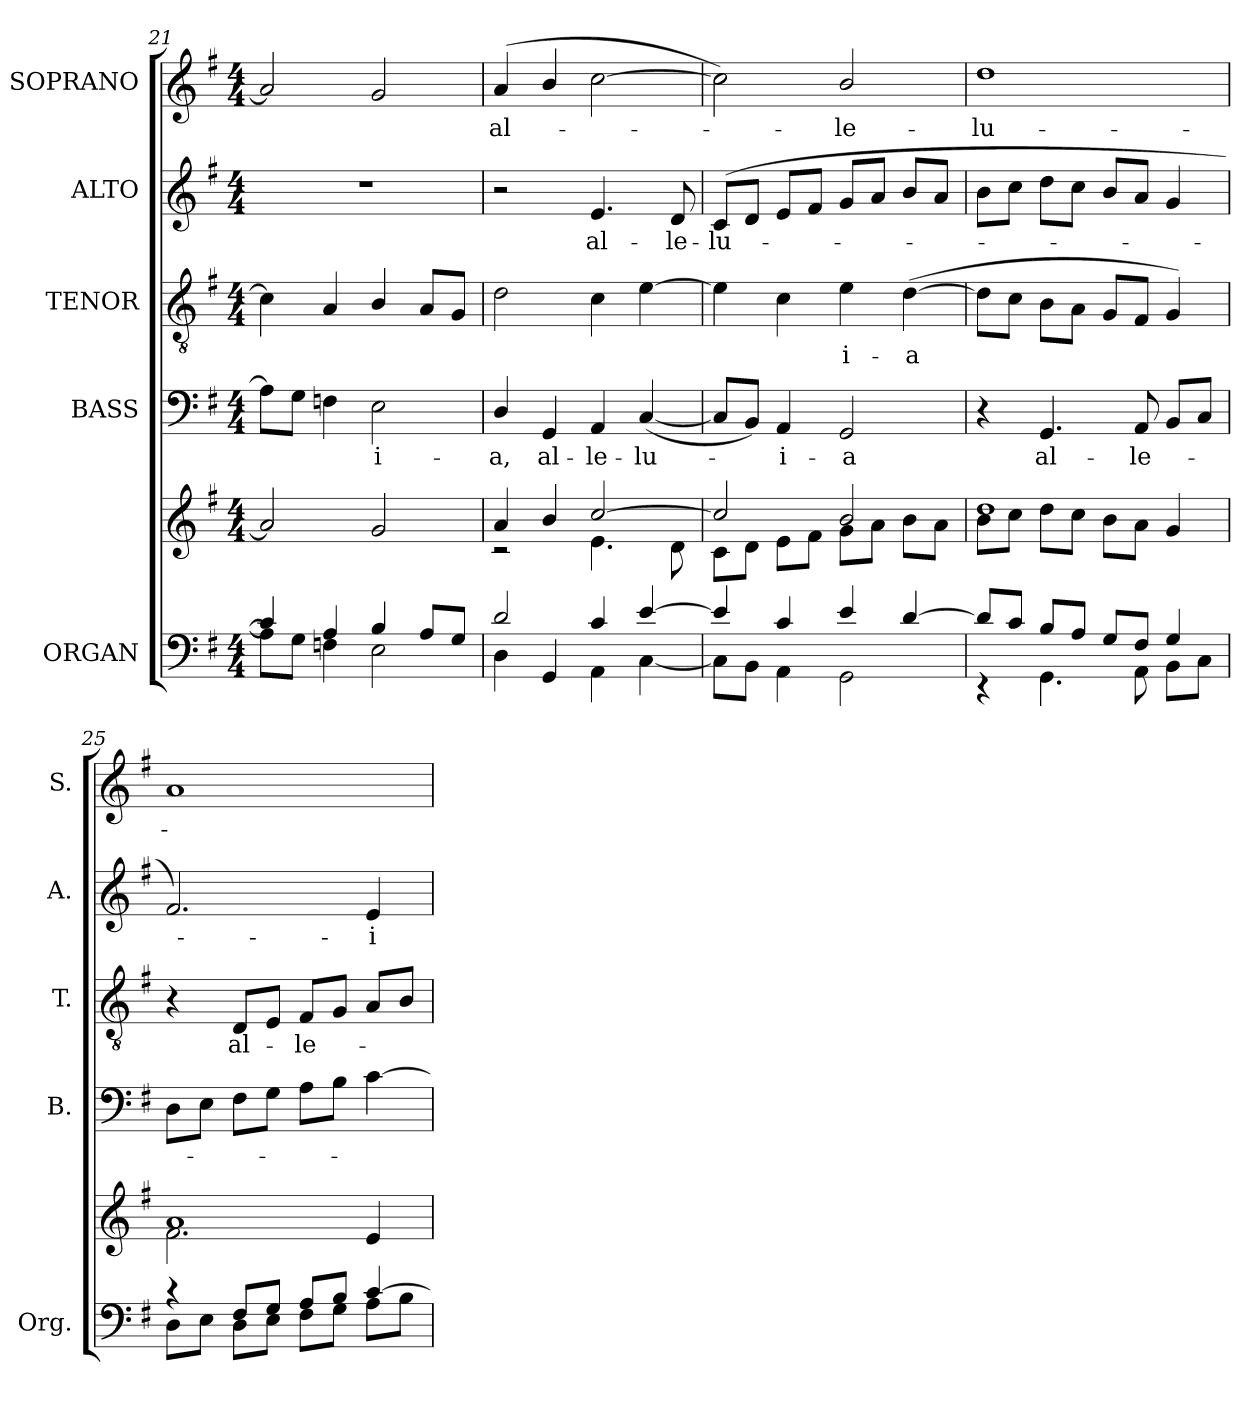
**kern	**kern	**kern	**text	**kern	**text	**kern	**text	**kern	**text
*part5	*part5	*part4	*part4	*part3	*part3	*part2	*part2	*part1	*part1
*staff6	*staff5	*staff4	*staff4	*staff3	*staff3	*staff2	*staff2	*staff1	*staff1
*I"ORGAN	*	*I"BASS	*	*I"TENOR	*	*I"ALTO	*	*I"SOPRANO	*
*I'Org.	*	*I'B.	*	*I'T.	*	*I'A.	*	*I'S.	*
*clefF4	*clefG2	*clefF4	*	*clefGv2	*	*clefG2	*	*clefG2	*
*	*	*	*	*ITrd7c12	*	*	*	*	*
*k[f#]	*k[f#]	*k[f#]	*	*k[f#]	*	*k[f#]	*	*k[f#]	*
*G:	*G:	*G:	*	*G:	*	*G:	*	*G:	*
*M4/4	*M4/4	*M4/4	*	*M4/4	*	*M4/4	*	*M4/4	*
=21	=21	=21	=21	=21	=21	=21	=21	=21	=21
*^	*	*	*	*	*	*	*	*	*
4ci/]	8Ai\L]	2ai/]	8Ai\L]	.	4Ci\]	.	1r	.	2ai/]	.
.	8Gi\J	.	8Gi\J	.	.	.	.	.	.	.
4Ai/	4Fni\	.	4Fni\	.	4AAi/	.	.	.	.	.
!	!	!	!	!LO:LY:b:color=#000000	!	!	!	!	!	!
4Bi/	2Ei\	2gi/	2Ei\	-i-	4BBi/	.	.	.	2gi/	.
8Ai/L	.	.	.	.	8AAi/L	.	.	.	.	.
8Gi/J	.	.	.	.	8GGi/J	.	.	.	.	.
!!LO:PB:g=z
=22	=22	=22	=22	=22	=22	=22	=22	=22	=22	=22
*	*	*^	*	*	*	*	*	*	*	*
!	!	!	!	!	!LO:LY:b:color=#000000	!	!	!	!	!	!
!	!	!	!	!	!	!	!	!	!	!	!LO:LY:b:color=#000000
2di/	4Di\	4ai/	2r	4Di/	-a,	2Di\	.	2r	.	(4ai/	al-
!	!	!	!	!	!LO:LY:b:color=#000000	!	!	!	!	!	!
.	4GGi/	4bi/	.	4GGi/	al-	.	.	.	.	4bi/	.
!	!	!	!	!	!LO:LY:b:color=#000000	!	!	!	!	!	!
!	!	!	!	!	!	!	!	!	!LO:LY:b:color=#000000	!	!
4ci/	4AAi\	[2cci/	4.ei\	4AAi/	-le-	4Ci\	.	4.ei/	al-	[2cci\	.
!	!	!	!	!	!LO:LY:b:color=#000000	!	!	!	!	!	!
[4ei/	[4Ci\	.	.	([4Ci/	-lu-	[4Ei\	.	.	.	.	.
!	!	!	!	!	!	!	!	!	!LO:LY:b:color=#000000	!	!
.	.	.	8di\	.	.	.	.	8di/	-le-	.	.
=23	=23	=23	=23	=23	=23	=23	=23	=23	=23	=23	=23
!	!	!	!	!	!	!	!	!	!LO:LY:b:color=#000000	!	!
4ei/]	8Ci\L]	2cci/]	8ci\L	8Ci/L]	.	4Ei\]	.	(8ci/L	-lu-	2cci\])	.
.	8BBi\J	.	8di\J	8BBi/J)	.	.	.	8di/J	.	.	.
!	!	!	!	!	!LO:LY:b:color=#000000	!	!	!	!	!	!
4ci/	4AAi\	.	8ei\L	4AAi/	-i-	4Ci\	.	8ei/L	.	.	.
.	.	.	8f#i\J	.	.	.	.	8f#i/J	.	.	.
!	!	!	!	!	!LO:LY:b:color=#000000	!	!	!	!	!	!
!	!	!	!	!	!	!	!LO:LY:b:color=#000000	!	!	!	!
!	!	!	!	!	!	!	!	!	!	!	!LO:LY:b:color=#000000
4ei/	2GGi\	2bi/	8gi\L	2GGi/	-a	4Ei\	-i-	8gi/L	.	2bi/	-le-
.	.	.	8ai\J	.	.	.	.	8ai/J	.	.	.
!	!	!	!	!	!	!	!LO:LY:b:color=#000000	!	!	!	!
[4di/	.	.	8bi\L	.	.	([4Di\	-a	8bi/L	.	.	.
.	.	.	8ai\J	.	.	.	.	8ai/J	.	.	.
=24	=24	=24	=24	=24	=24	=24	=24	=24	=24	=24	=24
!	!	!	!	!	!	!	!	!	!	!	!LO:LY:b:color=#000000
8di/L]	4r	1ddi	8bi\L	4r	.	8Di\L]	.	8bi\L	.	1ddi	-lu-
8ci/J	.	.	8cci\J	.	.	8Ci\J	.	8cci\J	.	.	.
!	!	!	!	!	!LO:LY:b:color=#000000	!	!	!	!	!	!
8Bi/L	4.GGi\	.	8ddi\L	4.GGi/	al-	8BBi\L	.	8ddi\L	.	.	.
8Ai/J	.	.	8cci\J	.	.	8AAi\J	.	8cci\J	.	.	.
8Gi/L	.	.	8bi\L	.	.	8GGi/L	.	8bi/L	.	.	.
!	!	!	!	!	!LO:LY:b:color=#000000	!	!	!	!	!	!
8F#i/J	8AAi\	.	8ai\J	8AAi/	-le-	8FF#i/J	.	8ai/J	.	.	.
4Gi/	8BBi\L	.	4gi/	8BBi/L	.	4GGi/)	.	4gi/	.	.	.
.	8Ci\J	.	.	8Ci/J	.	.	.	.	.	.	.
=25	=25	=25	=25	=25	=25	=25	=25	=25	=25	=25	=25
4r	8Di\L	1ai	2.f#i\	8Di\L	.	4r	.	2.f#i/)	.	1ai	.
.	8Ei\J	.	.	8Ei\J	.	.	.	.	.	.	.
!	!	!	!	!	!	!	!LO:LY:b:color=#000000	!	!	!	!
8F#i/L	8Di\L	.	.	8F#i\L	.	8DDi/L	al-	.	.	.	.
8Gi/J	8Ei\J	.	.	8Gi\J	.	8EEi/J	.	.	.	.	.
!	!	!	!	!	!	!	!LO:LY:b:color=#000000	!	!	!	!
8Ai/L	8F#i\L	.	.	8Ai\L	.	8FF#i/L	-le-	.	.	.	.
8Bi/J	8Gi\J	.	.	8Bi\J	.	8GGi/J	.	.	.	.	.
!	!	!	!	!	!	!	!	!	!LO:LY:b:color=#000000	!	!
[4ci/	8Ai\L	.	4ei/	[4ci\	.	8AAi/L	.	4ei/	-i-	.	.
.	8Bi\J	.	.	.	.	8BBi/J	.	.	.	.	.
*v	*v	*	*	*	*	*	*	*	*	*	*
*	*v	*v	*	*	*	*	*	*	*	*
=	=	=	=	=	=	=	=	=	=
*-	*-	*-	*-	*-	*-	*-	*-	*-	*-
